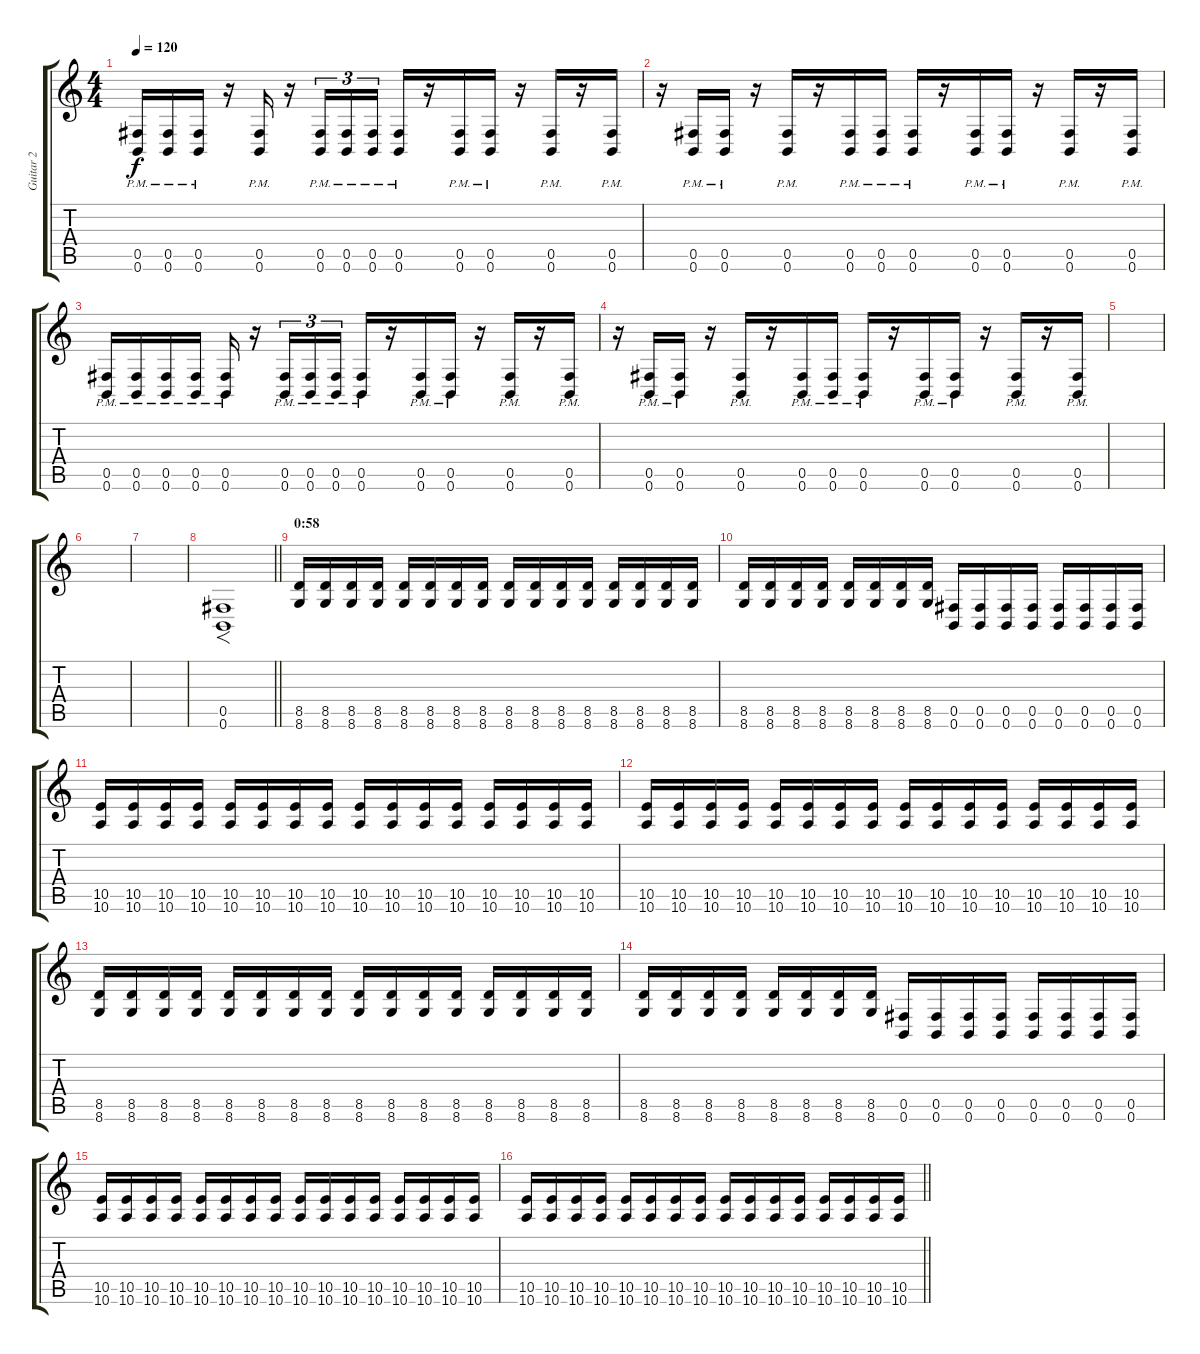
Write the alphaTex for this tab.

\track ("Guitar 2" "Guitar 2") {instrument distortionguitar}
\staff {score tabs}
\tuning (Db4 Ab3 E3 B2 Gb2 B1) {hide}
\ts (4 4)
\tempo 120
\clef g2
\ks c
(0.5{pm} 0.6{pm}).16{dy f} (0.5{pm} 0.6{pm}).16 (0.5{pm} 0.6{pm}).16 r.16 (0.5{pm} 0.6{pm}).16 r.16 (0.5{pm} 0.6{pm}).16{tu (3 2)} (0.5{pm} 0.6{pm}).16{tu (3 2)} (0.5{pm} 0.6{pm}).16{tu (3 2)} (0.5{pm} 0.6{pm}).16 r.16 (0.5{pm} 0.6{pm}).16 (0.5{pm} 0.6{pm}).16 r.16 (0.5{pm} 0.6{pm}).16 r.16 (0.5{pm} 0.6{pm}).16 |
r.16 (0.5{pm} 0.6{pm}).16 (0.5{pm} 0.6{pm}).16 r.16 (0.5{pm} 0.6{pm}).16 r.16 (0.5{pm} 0.6{pm}).16 (0.5{pm} 0.6{pm}).16 (0.5{pm} 0.6{pm}).16 r.16 (0.5{pm} 0.6{pm}).16 (0.5{pm} 0.6{pm}).16 r.16 (0.5{pm} 0.6{pm}).16 r.16 (0.5{pm} 0.6{pm}).16 |
(0.5{pm} 0.6{pm}).16 (0.5{pm} 0.6{pm}).16 (0.5{pm} 0.6{pm}).16 (0.5{pm} 0.6{pm}).16 (0.5{pm} 0.6{pm}).16 r.16 (0.5{pm} 0.6{pm}).16{tu (3 2)} (0.5{pm} 0.6{pm}).16{tu (3 2)} (0.5{pm} 0.6{pm}).16{tu (3 2)} (0.5{pm} 0.6{pm}).16 r.16 (0.5{pm} 0.6{pm}).16 (0.5{pm} 0.6{pm}).16 r.16 (0.5{pm} 0.6{pm}).16 r.16 (0.5{pm} 0.6{pm}).16 |
r.16 (0.5{pm} 0.6{pm}).16 (0.5{pm} 0.6{pm}).16 r.16 (0.5{pm} 0.6{pm}).16 r.16 (0.5{pm} 0.6{pm}).16 (0.5{pm} 0.6{pm}).16 (0.5{pm} 0.6{pm}).16 r.16 (0.5{pm} 0.6{pm}).16 (0.5{pm} 0.6{pm}).16 r.16 (0.5{pm} 0.6{pm}).16 r.16 (0.5{pm} 0.6{pm}).16 |
|
|
|
\barLineRight lightlight
(0.5 0.6).1{f} |
\section ("" "0:58")
(8.5 8.6).16 (8.5 8.6).16 (8.5 8.6).16 (8.5 8.6).16 (8.5 8.6).16 (8.5 8.6).16 (8.5 8.6).16 (8.5 8.6).16 (8.5 8.6).16 (8.5 8.6).16 (8.5 8.6).16 (8.5 8.6).16 (8.5 8.6).16 (8.5 8.6).16 (8.5 8.6).16 (8.5 8.6).16 |
(8.5 8.6).16 (8.5 8.6).16 (8.5 8.6).16 (8.5 8.6).16 (8.5 8.6).16 (8.5 8.6).16 (8.5 8.6).16 (8.5 8.6).16 (0.5 0.6).16 (0.5 0.6).16 (0.5 0.6).16 (0.5 0.6).16 (0.5 0.6).16 (0.5 0.6).16 (0.5 0.6).16 (0.5 0.6).16 |
(10.5 10.6).16 (10.5 10.6).16 (10.5 10.6).16 (10.5 10.6).16 (10.5 10.6).16 (10.5 10.6).16 (10.5 10.6).16 (10.5 10.6).16 (10.5 10.6).16 (10.5 10.6).16 (10.5 10.6).16 (10.5 10.6).16 (10.5 10.6).16 (10.5 10.6).16 (10.5 10.6).16 (10.5 10.6).16 |
(10.5 10.6).16 (10.5 10.6).16 (10.5 10.6).16 (10.5 10.6).16 (10.5 10.6).16 (10.5 10.6).16 (10.5 10.6).16 (10.5 10.6).16 (10.5 10.6).16 (10.5 10.6).16 (10.5 10.6).16 (10.5 10.6).16 (10.5 10.6).16 (10.5 10.6).16 (10.5 10.6).16 (10.5 10.6).16 |
(8.5 8.6).16 (8.5 8.6).16 (8.5 8.6).16 (8.5 8.6).16 (8.5 8.6).16 (8.5 8.6).16 (8.5 8.6).16 (8.5 8.6).16 (8.5 8.6).16 (8.5 8.6).16 (8.5 8.6).16 (8.5 8.6).16 (8.5 8.6).16 (8.5 8.6).16 (8.5 8.6).16 (8.5 8.6).16 |
(8.5 8.6).16 (8.5 8.6).16 (8.5 8.6).16 (8.5 8.6).16 (8.5 8.6).16 (8.5 8.6).16 (8.5 8.6).16 (8.5 8.6).16 (0.5 0.6).16 (0.5 0.6).16 (0.5 0.6).16 (0.5 0.6).16 (0.5 0.6).16 (0.5 0.6).16 (0.5 0.6).16 (0.5 0.6).16 |
(10.5 10.6).16 (10.5 10.6).16 (10.5 10.6).16 (10.5 10.6).16 (10.5 10.6).16 (10.5 10.6).16 (10.5 10.6).16 (10.5 10.6).16 (10.5 10.6).16 (10.5 10.6).16 (10.5 10.6).16 (10.5 10.6).16 (10.5 10.6).16 (10.5 10.6).16 (10.5 10.6).16 (10.5 10.6).16 |
\barLineRight lightlight
(10.5 10.6).16 (10.5 10.6).16 (10.5 10.6).16 (10.5 10.6).16 (10.5 10.6).16 (10.5 10.6).16 (10.5 10.6).16 (10.5 10.6).16 (10.5 10.6).16 (10.5 10.6).16 (10.5 10.6).16 (10.5 10.6).16 (10.5 10.6).16 (10.5 10.6).16 (10.5 10.6).16 (10.5 10.6).16
